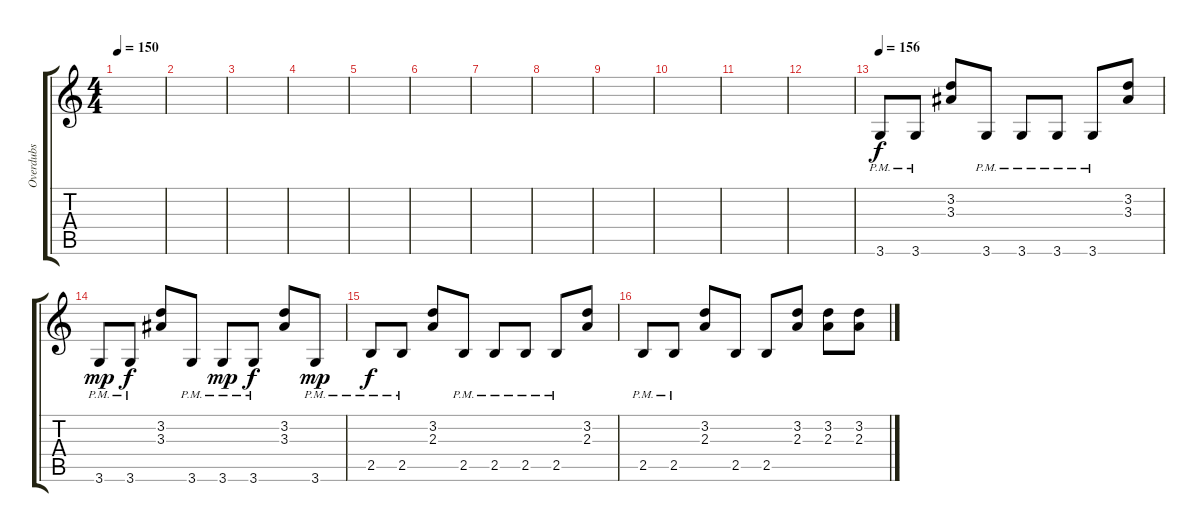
\track ("Overdubs" "Overdubs") {instrument overdrivenguitar}
\staff {score tabs}
\tuning (E4 B3 G3 D3 A2 E2) {hide}
\ts (4 4)
\tempo 150
\clef g2
\ks c
|
|
|
|
|
|
|
|
|
|
|
|
\tempo 156
3.6{pm}.8 3.6{pm}.8 (3.2 3.3).8 3.6{pm}.8 3.6{pm}.8 3.6{pm}.8 3.6{pm}.8 (3.2 3.3).8 |
3.6{pm}.8{dy mp} 3.6{pm}.8{dy f} (3.2 3.3).8 3.6{pm}.8 3.6{pm}.8{dy mp} 3.6{pm}.8{dy f} (3.2 3.3).8 3.6{pm}.8{dy mp} |
2.5{pm}.8{dy f} 2.5{pm}.8 (3.2 2.3).8 2.5{pm}.8 2.5{pm}.8 2.5{pm}.8 2.5{pm}.8 (3.2 2.3).8 |
2.5{pm}.8 2.5{pm}.8 (3.2 2.3).8 2.5.8 2.5.8 (3.2 2.3).8 (3.2 2.3).8 (3.2 2.3).8
